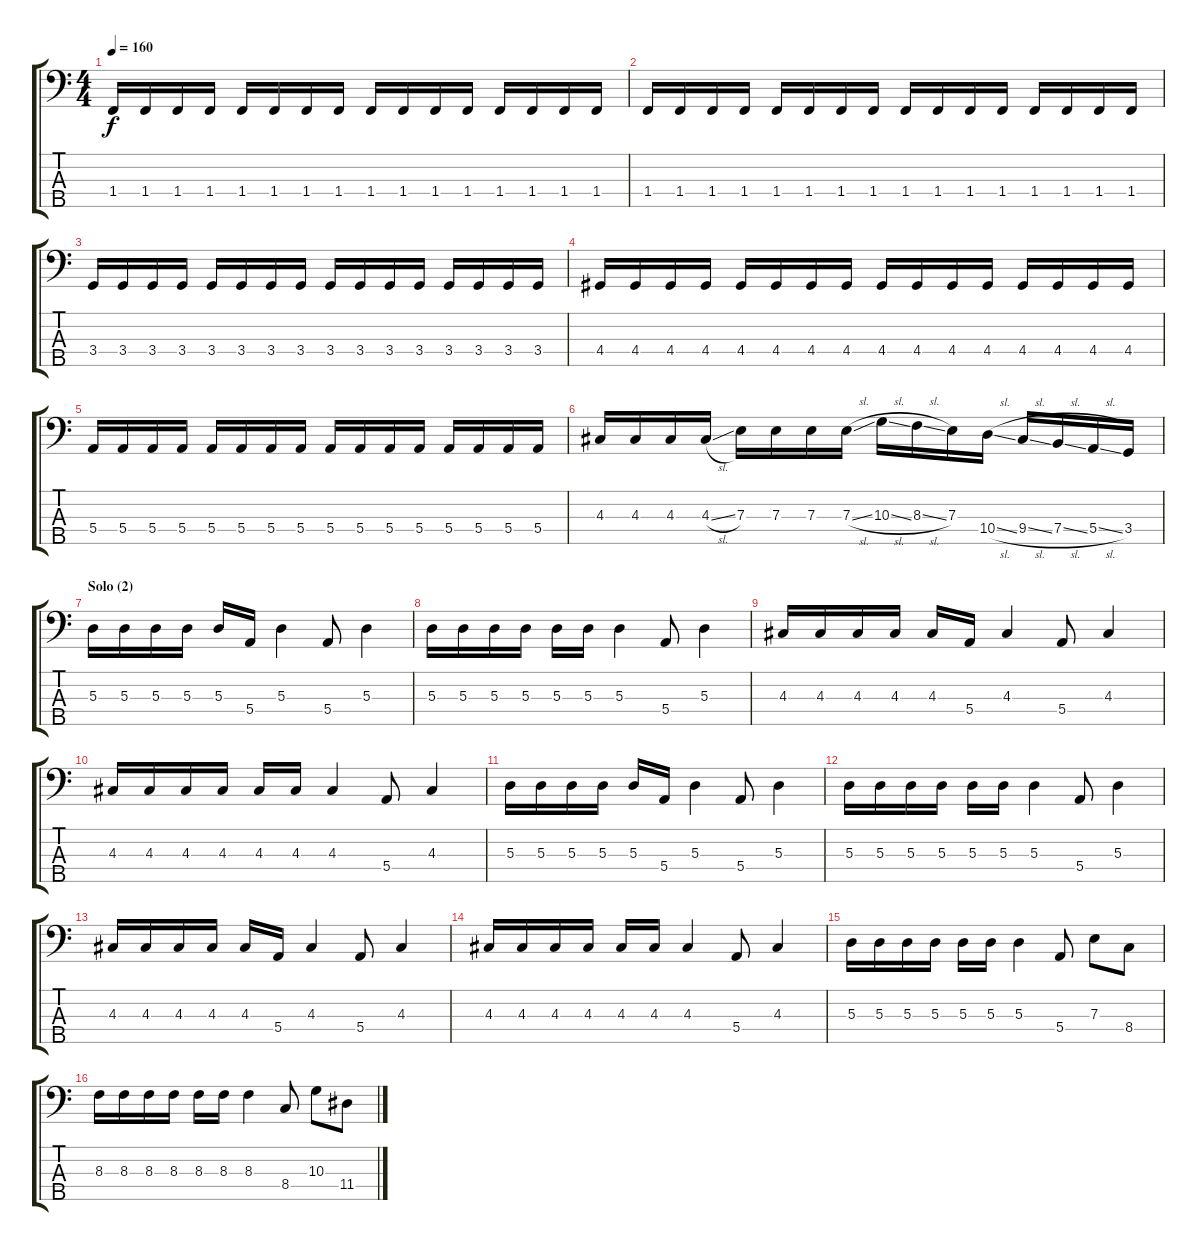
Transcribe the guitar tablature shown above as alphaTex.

\track "" {instrument electricbassfinger}
\staff {score tabs}
\tuning (G2 D2 A1 E1 B0) {hide}
\ts (4 4)
\tempo 160
\clef f4
\ks c
1.4.16{dy f} 1.4.16 1.4.16 1.4.16 1.4.16 1.4.16 1.4.16 1.4.16 1.4.16 1.4.16 1.4.16 1.4.16 1.4.16 1.4.16 1.4.16 1.4.16 |
1.4.16 1.4.16 1.4.16 1.4.16 1.4.16 1.4.16 1.4.16 1.4.16 1.4.16 1.4.16 1.4.16 1.4.16 1.4.16 1.4.16 1.4.16 1.4.16 |
3.4.16 3.4.16 3.4.16 3.4.16 3.4.16 3.4.16 3.4.16 3.4.16 3.4.16 3.4.16 3.4.16 3.4.16 3.4.16 3.4.16 3.4.16 3.4.16 |
4.4.16 4.4.16 4.4.16 4.4.16 4.4.16 4.4.16 4.4.16 4.4.16 4.4.16 4.4.16 4.4.16 4.4.16 4.4.16 4.4.16 4.4.16 4.4.16 |
5.4.16 5.4.16 5.4.16 5.4.16 5.4.16 5.4.16 5.4.16 5.4.16 5.4.16 5.4.16 5.4.16 5.4.16 5.4.16 5.4.16 5.4.16 5.4.16 |
4.3.16 4.3.16 4.3.16 4.3{sl}.16 7.3.16 7.3.16 7.3.16 7.3{sl}.16 10.3{sl}.16 8.3{sl}.16 7.3.16 10.4{sl}.16 9.4{sl}.16 7.4{sl}.16 5.4{sl}.16 3.4.16 |
\section ("" "Solo (2)")
5.3.16 5.3.16 5.3.16 5.3.16 5.3.16 5.4.16 5.3.4 5.4.8 5.3.4 |
5.3.16 5.3.16 5.3.16 5.3.16 5.3.16 5.3.16 5.3.4 5.4.8 5.3.4 |
4.3.16 4.3.16 4.3.16 4.3.16 4.3.16 5.4.16 4.3.4 5.4.8 4.3.4 |
4.3.16 4.3.16 4.3.16 4.3.16 4.3.16 4.3.16 4.3.4 5.4.8 4.3.4 |
5.3.16 5.3.16 5.3.16 5.3.16 5.3.16 5.4.16 5.3.4 5.4.8 5.3.4 |
5.3.16 5.3.16 5.3.16 5.3.16 5.3.16 5.3.16 5.3.4 5.4.8 5.3.4 |
4.3.16 4.3.16 4.3.16 4.3.16 4.3.16 5.4.16 4.3.4 5.4.8 4.3.4 |
4.3.16 4.3.16 4.3.16 4.3.16 4.3.16 4.3.16 4.3.4 5.4.8 4.3.4 |
5.3.16 5.3.16 5.3.16 5.3.16 5.3.16 5.3.16 5.3.4 5.4.8 7.3.8 8.4.8 |
8.3.16 8.3.16 8.3.16 8.3.16 8.3.16 8.3.16 8.3.4 8.4.8 10.3.8 11.4.8
